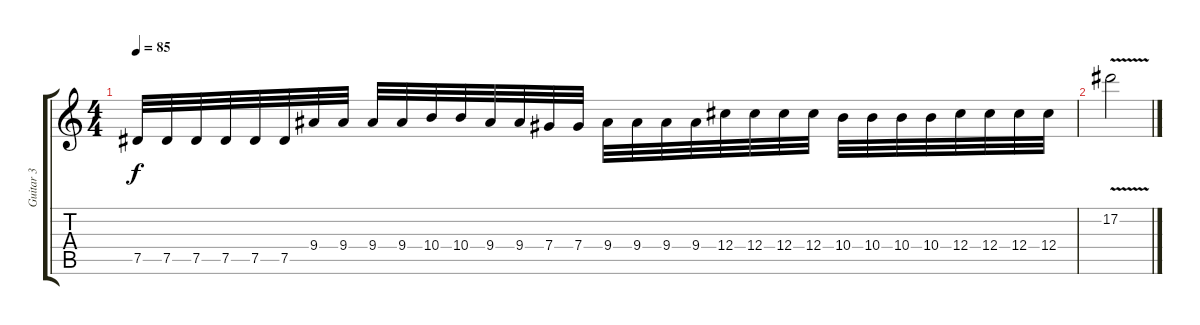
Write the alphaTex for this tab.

\track ("Guitar 3" "Guitar 3") {instrument distortionguitar}
\staff {score tabs}
\tuning (Eb4 Bb3 Gb3 Db3 Ab2 Eb2) {hide}
\ts (4 4)
\tempo 85
\clef g2
\ks c
7.5.32{dy f} 7.5.32 7.5.32 7.5.32 7.5.32 7.5.32 9.4.32 9.4.32 9.4.32 9.4.32 10.4.32 10.4.32 9.4.32 9.4.32 7.4.32 7.4.32 9.4.32 9.4.32 9.4.32 9.4.32 12.4.32 12.4.32 12.4.32 12.4.32 10.4.32 10.4.32 10.4.32 10.4.32 12.4.32 12.4.32 12.4.32 12.4.32 |
17.2{v}.2
